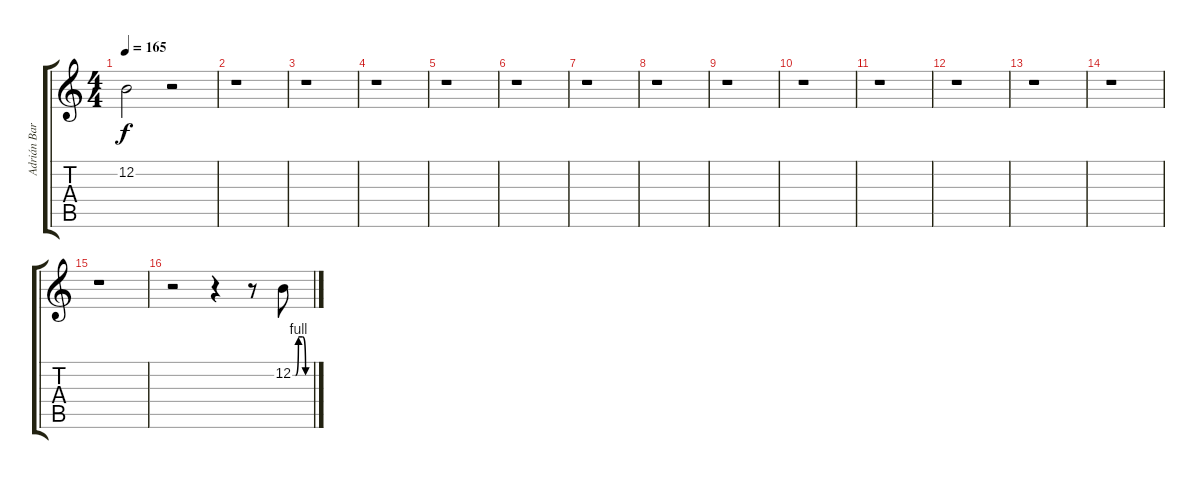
\track ("Adrián Barilari" "Adrián Bar") {instrument sopranosax}
\staff {score tabs}
\tuning (E4 B3 G3 D3 A2 E2) {hide}
\ts (4 4)
\tempo 165
\clef g2
\ks c
12.2{t}.2{dy f} r.2 |
r.1 |
r.1 |
r.1 |
r.1 |
r.1 |
r.1 |
r.1 |
r.1 |
r.1 |
r.1 |
r.1 |
r.1 |
r.1 |
r.1 |
r.2 r.4 r.8 12.2{be (custom 0 0 10 0 20 4 35 4 45 0 60 0)}.8
